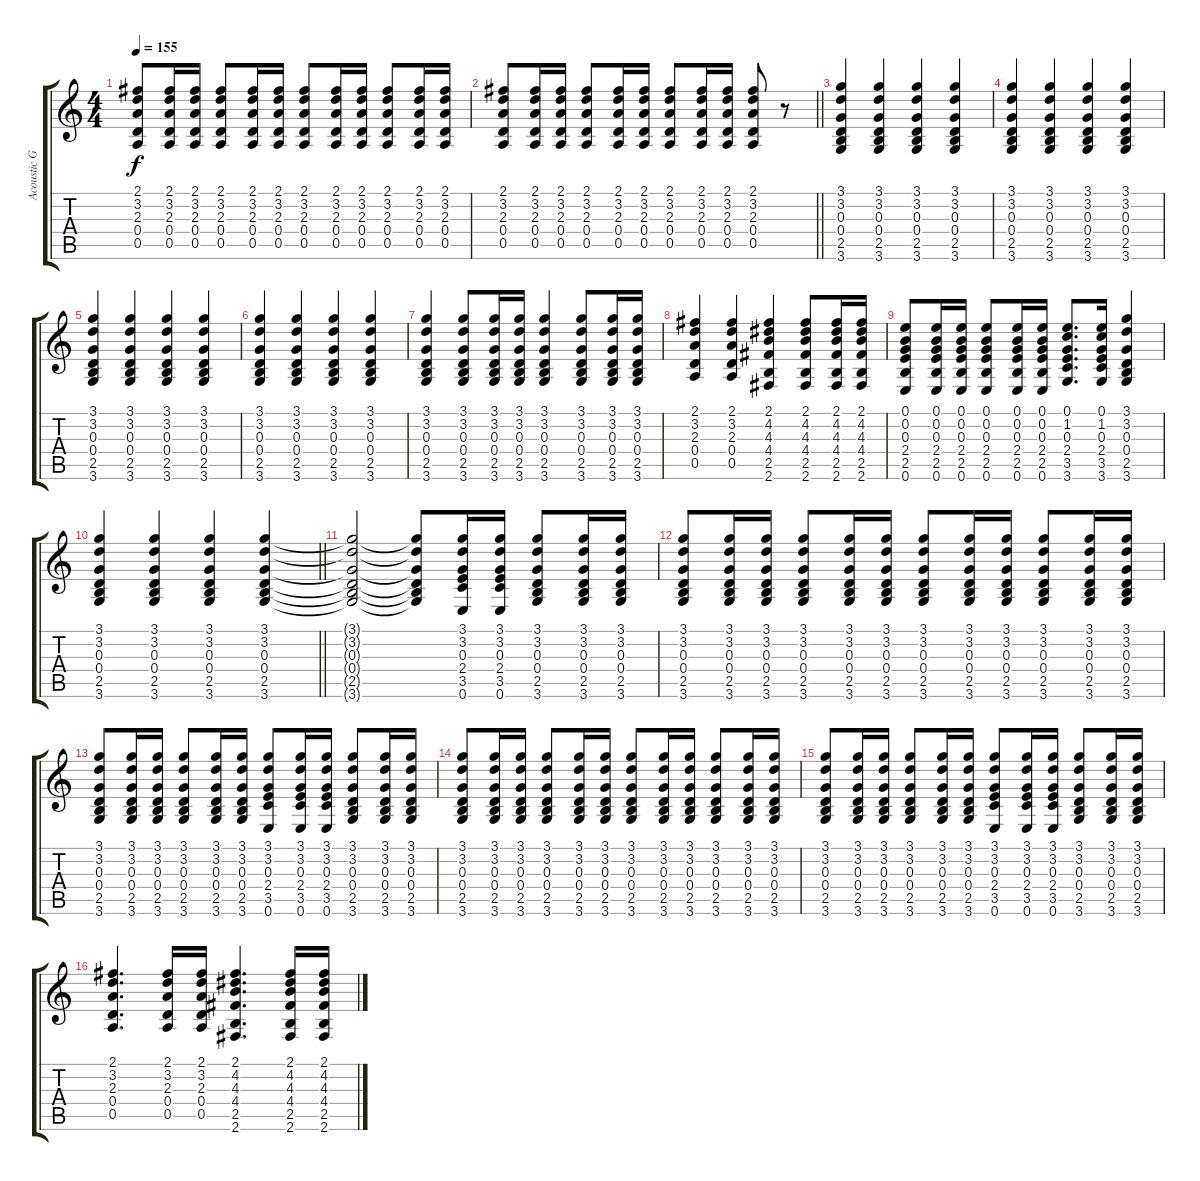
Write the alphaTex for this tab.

\track ("Acoustic Guitar" "Acoustic G") {instrument acousticguitarsteel}
\staff {score tabs}
\tuning (E4 B3 G3 D3 A2 E2) {hide}
\ts (4 4)
\tempo 155
\clef g2
\ks c
(2.1 3.2 2.3 0.4 0.5).8{dy f} (2.1 3.2 2.3 0.4 0.5).16 (2.1 3.2 2.3 0.4 0.5).16 (2.1 3.2 2.3 0.4 0.5).8 (2.1 3.2 2.3 0.4 0.5).16 (2.1 3.2 2.3 0.4 0.5).16 (2.1 3.2 2.3 0.4 0.5).8 (2.1 3.2 2.3 0.4 0.5).16 (2.1 3.2 2.3 0.4 0.5).16 (2.1 3.2 2.3 0.4 0.5).8 (2.1 3.2 2.3 0.4 0.5).16 (2.1 3.2 2.3 0.4 0.5).16 |
\barLineRight lightlight
(2.1 3.2 2.3 0.4 0.5).8 (2.1 3.2 2.3 0.4 0.5).16 (2.1 3.2 2.3 0.4 0.5).16 (2.1 3.2 2.3 0.4 0.5).8 (2.1 3.2 2.3 0.4 0.5).16 (2.1 3.2 2.3 0.4 0.5).16 (2.1 3.2 2.3 0.4 0.5).8 (2.1 3.2 2.3 0.4 0.5).16 (2.1 3.2 2.3 0.4 0.5).16 (2.1 3.2 2.3 0.4 0.5).8 r.8 |
(3.1 3.2 0.3 0.4 2.5 3.6).4 (3.1 3.2 0.3 0.4 2.5 3.6).4 (3.1 3.2 0.3 0.4 2.5 3.6).4 (3.1 3.2 0.3 0.4 2.5 3.6).4 |
(3.1 3.2 0.3 0.4 2.5 3.6).4 (3.1 3.2 0.3 0.4 2.5 3.6).4 (3.1 3.2 0.3 0.4 2.5 3.6).4 (3.1 3.2 0.3 0.4 2.5 3.6).4 |
(3.1 3.2 0.3 0.4 2.5 3.6).4 (3.1 3.2 0.3 0.4 2.5 3.6).4 (3.1 3.2 0.3 0.4 2.5 3.6).4 (3.1 3.2 0.3 0.4 2.5 3.6).4 |
(3.1 3.2 0.3 0.4 2.5 3.6).4 (3.1 3.2 0.3 0.4 2.5 3.6).4 (3.1 3.2 0.3 0.4 2.5 3.6).4 (3.1 3.2 0.3 0.4 2.5 3.6).4 |
(3.1 3.2 0.3 0.4 2.5 3.6).4 (3.1 3.2 0.3 0.4 2.5 3.6).8 (3.1 3.2 0.3 0.4 2.5 3.6).16 (3.1 3.2 0.3 0.4 2.5 3.6).16 (3.1 3.2 0.3 0.4 2.5 3.6).4 (3.1 3.2 0.3 0.4 2.5 3.6).8 (3.1 3.2 0.3 0.4 2.5 3.6).16 (3.1 3.2 0.3 0.4 2.5 3.6).16 |
(2.1 3.2 2.3 0.4 0.5).4 (2.1 3.2 2.3 0.4 0.5).4 (2.1 4.2 4.3 4.4 2.5 2.6).4 (2.1 4.2 4.3 4.4 2.5 2.6).8 (2.1 4.2 4.3 4.4 2.5 2.6).16 (2.1 4.2 4.3 4.4 2.5 2.6).16 |
(0.1 0.2 0.3 2.4 2.5 0.6).8 (0.1 0.2 0.3 2.4 2.5 0.6).16 (0.1 0.2 0.3 2.4 2.5 0.6).16 (0.1 0.2 0.3 2.4 2.5 0.6).8 (0.1 0.2 0.3 2.4 2.5 0.6).16 (0.1 0.2 0.3 2.4 2.5 0.6).16 (0.1 1.2 0.3 2.4 3.5 3.6).8{d} (0.1 1.2 0.3 2.4 3.5 3.6).16 (3.1 3.2 0.3 0.4 2.5 3.6).4 |
\barLineRight lightlight
(3.1 3.2 0.3 0.4 2.5 3.6).4 (3.1 3.2 0.3 0.4 2.5 3.6).4 (3.1 3.2 0.3 0.4 2.5 3.6).4 (3.1 3.2 0.3 0.4 2.5 3.6).4 |
(3.1{t} 3.2{t} 0.3{t} 0.4{t} 2.5{t} 3.6{t}).2 (3.1{t} 3.2{t} 0.3{t} 0.4{t} 2.5{t} 3.6{t}).8 (3.1 3.2 0.3 2.4 3.5 0.6).16 (3.1 3.2 0.3 2.4 3.5 0.6).16 (3.1 3.2 0.3 0.4 2.5 3.6).8 (3.1 3.2 0.3 0.4 2.5 3.6).16 (3.1 3.2 0.3 0.4 2.5 3.6).16 |
(3.1 3.2 0.3 0.4 2.5 3.6).8 (3.1 3.2 0.3 0.4 2.5 3.6).16 (3.1 3.2 0.3 0.4 2.5 3.6).16 (3.1 3.2 0.3 0.4 2.5 3.6).8 (3.1 3.2 0.3 0.4 2.5 3.6).16 (3.1 3.2 0.3 0.4 2.5 3.6).16 (3.1 3.2 0.3 0.4 2.5 3.6).8 (3.1 3.2 0.3 0.4 2.5 3.6).16 (3.1 3.2 0.3 0.4 2.5 3.6).16 (3.1 3.2 0.3 0.4 2.5 3.6).8 (3.1 3.2 0.3 0.4 2.5 3.6).16 (3.1 3.2 0.3 0.4 2.5 3.6).16 |
(3.1 3.2 0.3 0.4 2.5 3.6).8 (3.1 3.2 0.3 0.4 2.5 3.6).16 (3.1 3.2 0.3 0.4 2.5 3.6).16 (3.1 3.2 0.3 0.4 2.5 3.6).8 (3.1 3.2 0.3 0.4 2.5 3.6).16 (3.1 3.2 0.3 0.4 2.5 3.6).16 (3.1 3.2 0.3 2.4 3.5 0.6).8 (3.1 3.2 0.3 2.4 3.5 0.6).16 (3.1 3.2 0.3 2.4 3.5 0.6).16 (3.1 3.2 0.3 0.4 2.5 3.6).8 (3.1 3.2 0.3 0.4 2.5 3.6).16 (3.1 3.2 0.3 0.4 2.5 3.6).16 |
(3.1 3.2 0.3 0.4 2.5 3.6).8 (3.1 3.2 0.3 0.4 2.5 3.6).16 (3.1 3.2 0.3 0.4 2.5 3.6).16 (3.1 3.2 0.3 0.4 2.5 3.6).8 (3.1 3.2 0.3 0.4 2.5 3.6).16 (3.1 3.2 0.3 0.4 2.5 3.6).16 (3.1 3.2 0.3 0.4 2.5 3.6).8 (3.1 3.2 0.3 0.4 2.5 3.6).16 (3.1 3.2 0.3 0.4 2.5 3.6).16 (3.1 3.2 0.3 0.4 2.5 3.6).8 (3.1 3.2 0.3 0.4 2.5 3.6).16 (3.1 3.2 0.3 0.4 2.5 3.6).16 |
(3.1 3.2 0.3 0.4 2.5 3.6).8 (3.1 3.2 0.3 0.4 2.5 3.6).16 (3.1 3.2 0.3 0.4 2.5 3.6).16 (3.1 3.2 0.3 0.4 2.5 3.6).8 (3.1 3.2 0.3 0.4 2.5 3.6).16 (3.1 3.2 0.3 0.4 2.5 3.6).16 (3.1 3.2 0.3 2.4 3.5 0.6).8 (3.1 3.2 0.3 2.4 3.5 0.6).16 (3.1 3.2 0.3 2.4 3.5 0.6).16 (3.1 3.2 0.3 0.4 2.5 3.6).8 (3.1 3.2 0.3 0.4 2.5 3.6).16 (3.1 3.2 0.3 0.4 2.5 3.6).16 |
(2.1 3.2 2.3 0.4 0.5).4{d} (2.1 3.2 2.3 0.4 0.5).16 (2.1 3.2 2.3 0.4 0.5).16 (2.1 4.2 4.3 4.4 2.5 2.6).4{d} (2.1 4.2 4.3 4.4 2.5 2.6).16 (2.1 4.2 4.3 4.4 2.5 2.6).16
